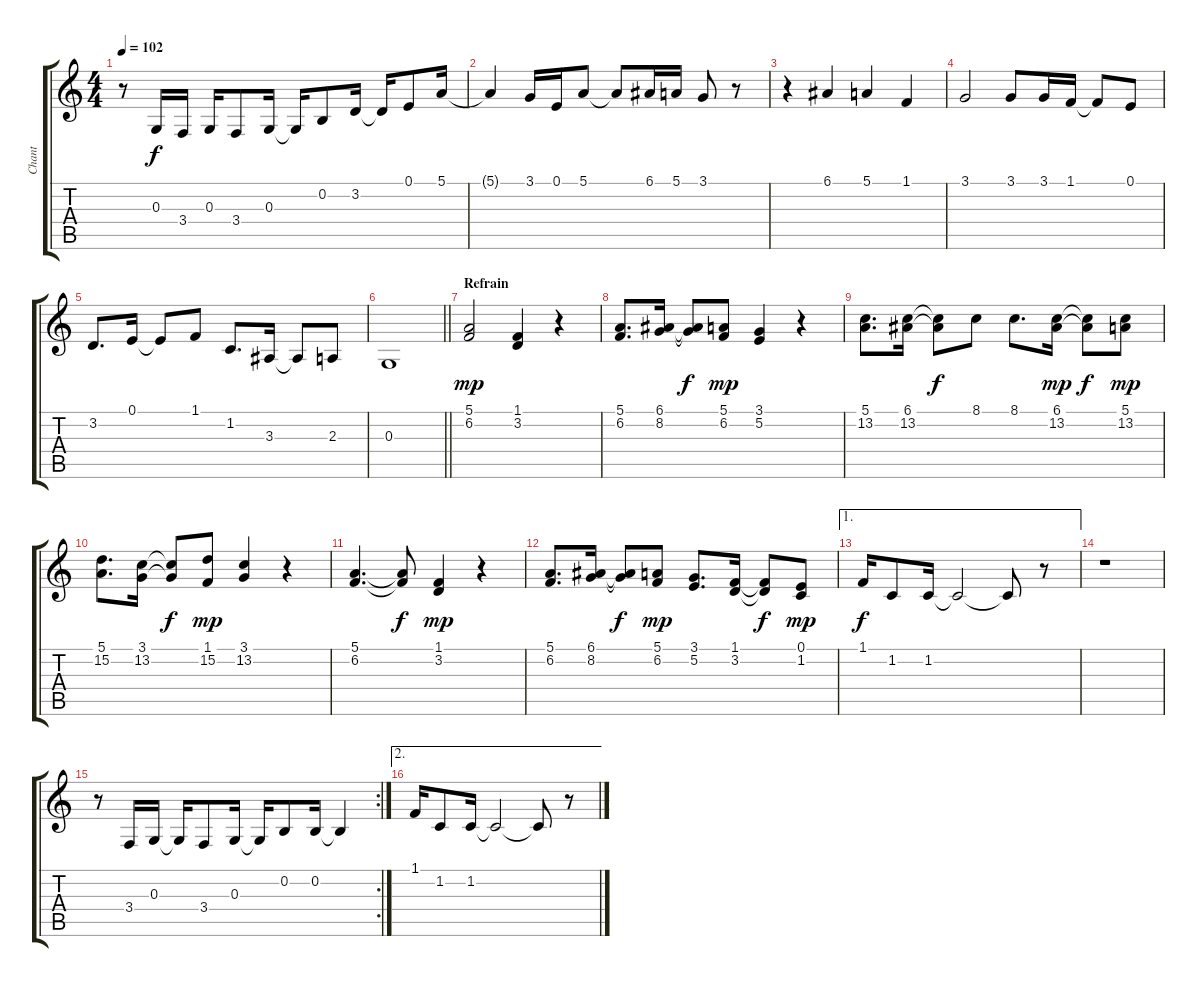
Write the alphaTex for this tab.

\track ("Chant" "Chant") {instrument lead6voice}
\staff {score tabs}
\tuning (E4 B3 G3 D3 A2 E2) {hide}
\ts (4 4)
\tempo 102
\clef g2
\ks c
r.8{dy f} 0.3.16 3.4.16 0.3.16 3.4.8 0.3.16 0.3{t}.16 0.2.8 3.2.16 3.2{t}.16 0.1.8 5.1.16 |
5.1{t}.4 3.1.16 0.1.16 5.1.8 5.1{t}.8 6.1.16 5.1.16 3.1.8 r.8 |
r.4 6.1.4 5.1.4 1.1.4 |
3.1.2 3.1.8 3.1.16 1.1.16 1.1{t}.8 0.1.8 |
3.2.8{d} 0.1.16 0.1{t}.8 1.1.8 1.2.8{d} 3.3.16 3.3{t}.8 2.3.8 |
\barLineRight lightlight
0.3.1 |
\section ("" "Refrain")
(5.1 6.2).2{dy mp} (1.1 3.2).4 r.4 |
(5.1 6.2).8{d} (6.1 8.2).16 (6.1{t} 8.2{t}).8{dy f} (5.1 6.2).8{dy mp} (3.1 5.2).4 r.4 |
(5.1 13.2).8{d} (6.1 13.2).16 (6.1{t} 13.2{t}).8{dy f} 8.1.8 8.1.8{d} (6.1 13.2).16{dy mp} (6.1{t} 13.2{t}).8{dy f} (5.1 13.2).8{dy mp} |
(5.1 15.2).8{d} (3.1 13.2).16 (3.1{t} 13.2{t}).8{dy f} (1.1 15.2).8{dy mp} (3.1 13.2).4 r.4 |
(5.1 6.2).4{d} (5.1{t} 6.2{t}).8{dy f} (1.1 3.2).4{dy mp} r.4 |
(5.1 6.2).8{d} (6.1 8.2).16 (6.1{t} 8.2{t}).8{dy f} (5.1 6.2).8{dy mp} (3.1 5.2).8{d} (1.1 3.2).16 (1.1{t} 3.2{t}).8{dy f} (0.1 1.2).8{dy mp} |
\ae 1
1.1.16{dy f} 1.2.8 1.2.16 1.2{t}.2 1.2{t}.8 r.8 |
r.1 |
\rc 2
r.8 3.4.16 0.3.16 0.3{t}.16 3.4.8 0.3.16 0.3{t}.16 0.2.8 0.2.16 0.2{t}.4 |
\ae 2
1.1.16 1.2.8 1.2.16 1.2{t}.2 1.2{t}.8 r.8
